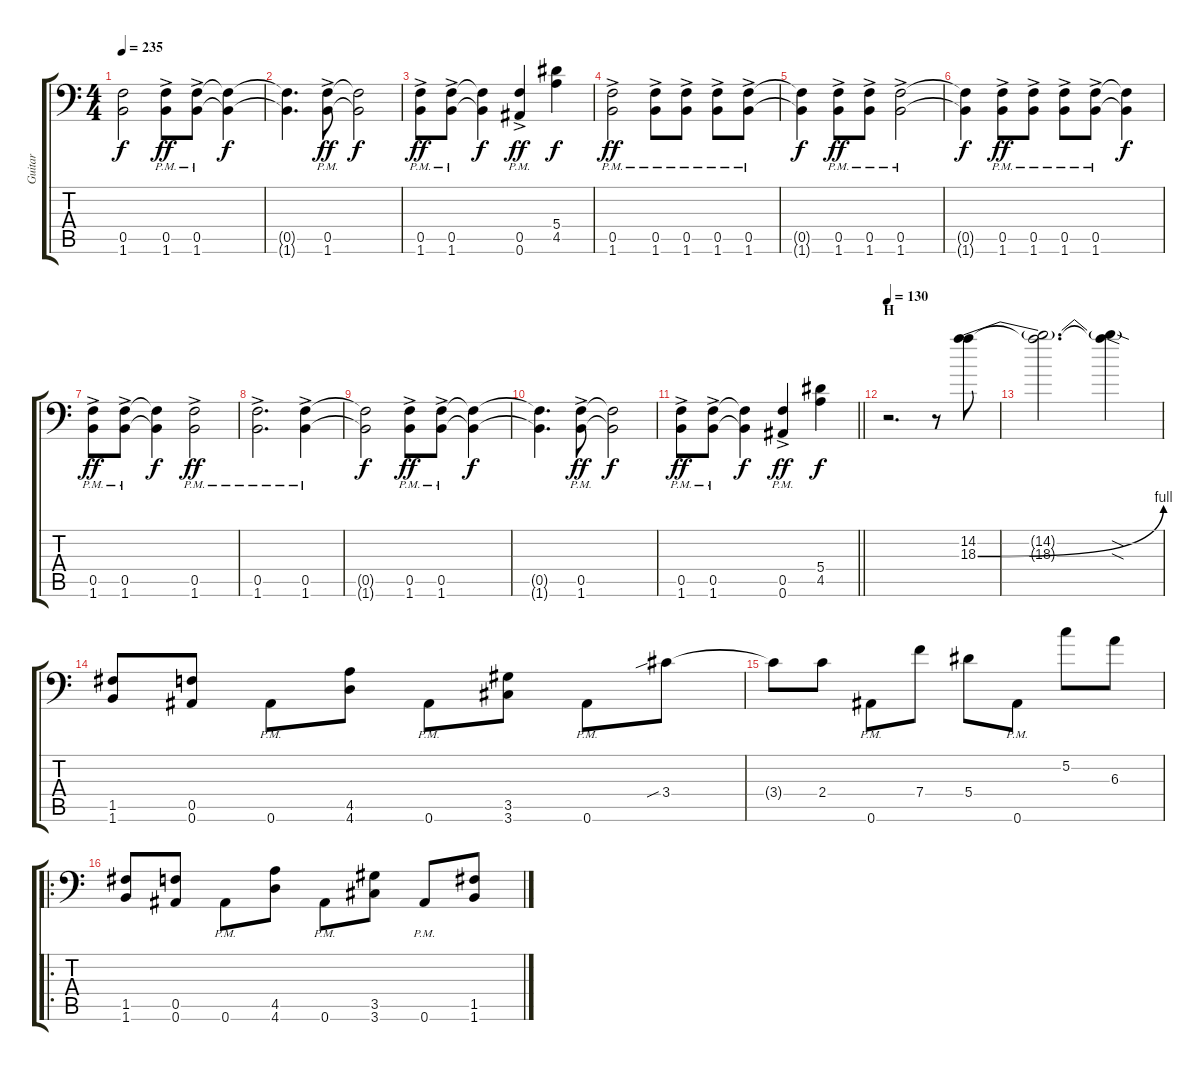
\track ("Guitar" "Guitar") {instrument distortionguitar}
\staff {score tabs}
\tuning (C4 G3 Eb3 Bb2 F2 Bb1) {hide}
\ts (4 4)
\tempo 235
\clef f4
\ks c
(0.5{t} 1.6{t}).2{dy f} (0.5{ac pm} 1.6{ac pm}).8{dy ff} (0.5{ac pm} 1.6{ac pm}).8 (0.5{t} 1.6{t}).4{dy f} |
(0.5{t} 1.6{t}).4{d} (0.5{ac pm} 1.6{ac pm}).8{dy ff} (0.5{t} 1.6{t}).2{dy f} |
(0.5{ac pm} 1.6{ac pm}).8{dy ff} (0.5{ac pm} 1.6{ac pm}).8 (0.5{t} 1.6{t}).4{dy f} (0.5{ac pm} 0.6{ac pm}).4{dy ff} (5.4 4.5).4{dy f} |
(0.5{ac pm} 1.6{ac pm}).2{dy ff} (0.5{ac pm} 1.6{ac pm}).8 (0.5{ac pm} 1.6{ac pm}).8 (0.5{ac pm} 1.6{ac pm}).8 (0.5{ac pm} 1.6{ac pm}).8 |
(0.5{t} 1.6{t}).4{dy f} (0.5{ac pm} 1.6{ac pm}).8{dy ff} (0.5{ac pm} 1.6{ac pm}).8 (0.5{ac pm} 1.6{ac pm}).2 |
(0.5{t} 1.6{t}).4{dy f} (0.5{ac pm} 1.6{ac pm}).8{dy ff} (0.5{ac pm} 1.6{ac pm}).8 (0.5{ac pm} 1.6{ac pm}).8 (0.5{ac pm} 1.6{ac pm}).8 (0.5{t} 1.6{t}).4{dy f} |
(0.5{ac pm} 1.6{ac pm}).8{dy ff} (0.5{ac pm} 1.6{ac pm}).8 (0.5{t} 1.6{t}).4{dy f} (0.5{ac pm} 1.6{ac pm}).2{dy ff} |
(0.5{ac pm} 1.6{ac pm}).2{d} (0.5{ac pm} 1.6{ac pm}).4 |
(0.5{t} 1.6{t}).2{dy f} (0.5{ac pm} 1.6{ac pm}).8{dy ff} (0.5{ac pm} 1.6{ac pm}).8 (0.5{t} 1.6{t}).4{dy f} |
(0.5{t} 1.6{t}).4{d} (0.5{ac pm} 1.6{ac pm}).8{dy ff} (0.5{t} 1.6{t}).2{dy f} |
\barLineRight lightlight
(0.5{ac pm} 1.6{ac pm}).8{dy ff} (0.5{ac pm} 1.6{ac pm}).8 (0.5{t} 1.6{t}).4{dy f} (0.5{ac pm} 0.6{ac pm}).4{dy ff} (5.4 4.5).4{dy f} |
\section ("" "H")
\tempo 130
r.2{d volume 13} r.8 (14.2 18.3{be (bend 0 0 60 4)}).8 |
(14.2{t} 18.3{t}).2{d} (14.2{sod t} 18.3{sod t}).4 |
(1.5 1.6).8 (0.5 0.6).8 0.6{pm}.8 (4.5 4.6).8 0.6{pm}.8 (3.5 3.6).8 0.6{pm}.8 3.4{sib}.8 |
3.4{t}.8 2.4.8 0.6{pm}.8 7.4.8 5.4.8 0.6{pm}.8 5.2.8 6.3.8 |
\ro
(1.5 1.6).8 (0.5 0.6).8 0.6{pm}.8 (4.5 4.6).8 0.6{pm}.8 (3.5 3.6).8 0.6{pm}.8 (1.5 1.6).8
